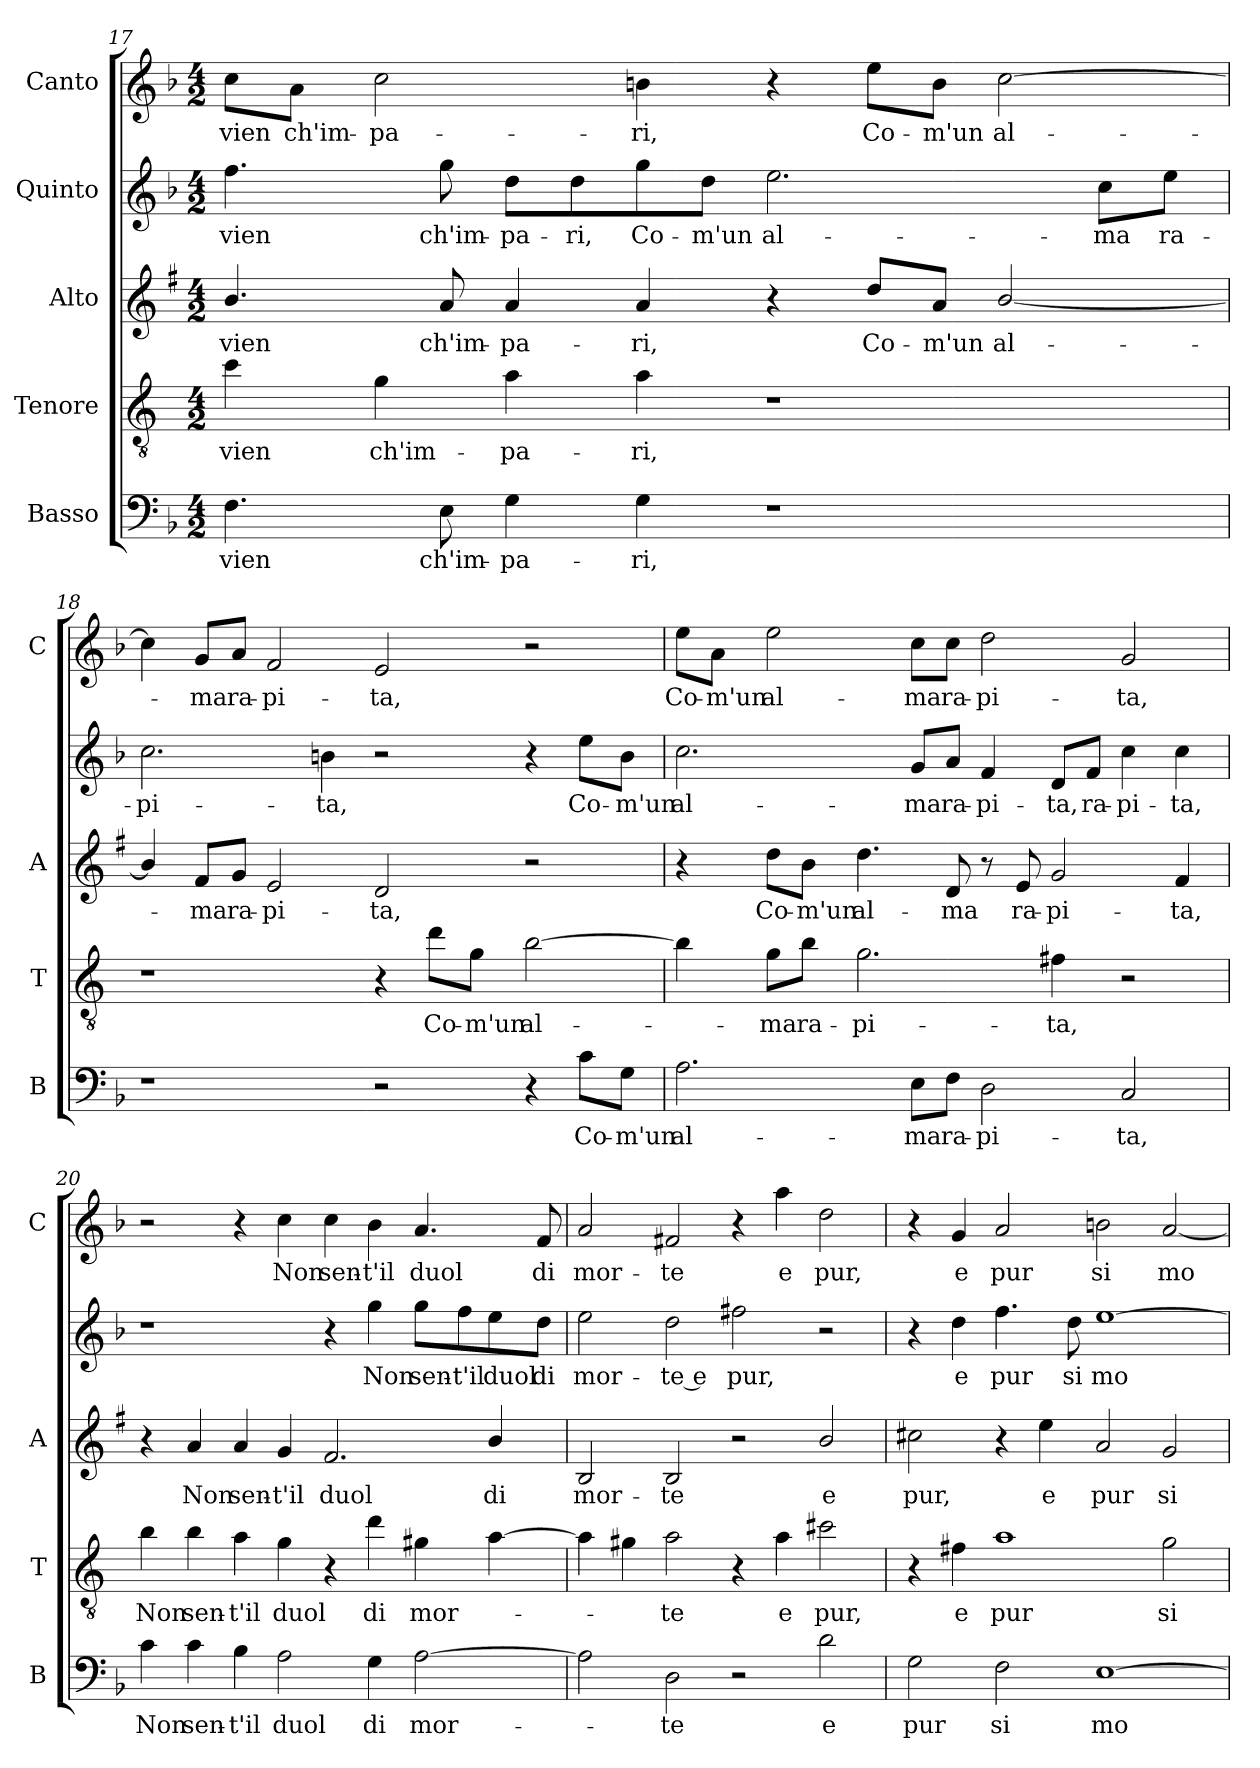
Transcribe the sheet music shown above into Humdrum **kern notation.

**kern	**text	**kern	**text	**kern	**text	**kern	**text	**kern	**text
*part5	*part5	*part4	*part4	*part3	*part3	*part2	*part2	*part1	*part1
*staff5	*staff5	*staff4	*staff4	*staff3	*staff3	*staff2	*staff2	*staff1	*staff1
*I"Basso	*	*I"Tenore	*	*I"Alto	*	*I"Quinto	*	*I"Canto	*
*I'B	*	*I'T	*	*I'A	*	*	*	*I'C	*
*clefF4	*	*clefGv2	*	*clefG2	*	*clefG2	*	*clefG2	*
*	*	*ITrd4c7	*	*ITrd1c2	*	*	*	*	*
*k[b-]	*	*k[b-]	*	*k[b-]	*	*k[b-]	*	*k[b-]	*
*F:	*	*F:	*	*F:	*	*F:	*	*F:	*
*M4/2	*	*M4/2	*	*M4/2	*	*M4/2	*	*M4/2	*
=17	=17	=17	=17	=17	=17	=17	=17	=17	=17
!	!LO:LY:b	!	!LO:LY:b	!	!LO:LY:b	!	!LO:LY:b	!	!LO:LY:b
4.F\	-vien	4f\	-vien	4.a/	-vien	4.ff\	-vien	8cc\L	-vien
!	!	!	!	!	!	!	!	!	!LO:LY:b
.	.	.	.	.	.	.	.	8a\J	ch'im-
!	!	!	!LO:LY:b	!	!	!	!	!	!LO:LY:b
.	.	4c\	ch'im-	.	.	.	.	2cc\	-pa-
!	!LO:LY:b	!	!	!	!LO:LY:b	!	!LO:LY:b	!	!
8E\	ch'im-	.	.	8g/	ch'im-	8gg\	ch'im-	.	.
!	!LO:LY:b	!	!LO:LY:b	!	!LO:LY:b	!	!LO:LY:b	!	!
4G\	-pa-	4d\	-pa-	4g/	-pa-	8dd\L	-pa-	.	.
!	!	!	!	!	!	!	!LO:LY:b	!	!
.	.	.	.	.	.	8dd\	-ri,	.	.
!	!LO:LY:b	!	!LO:LY:b	!	!LO:LY:b	!	!LO:LY:b	!	!LO:LY:b
4G\	-ri,	4d\	-ri,	4g/	-ri,	8gg\	Co-	4bn\	-ri,
!	!	!	!	!	!	!	!LO:LY:b	!	!
.	.	.	.	.	.	8dd\J	-m'un	.	.
!	!	!	!	!	!	!	!LO:LY:b	!	!
1r	.	1r	.	4r	.	2.ee\	al-	4r	.
!	!	!	!	!	!LO:LY:b	!	!	!	!LO:LY:b
.	.	.	.	8cc/L	Co-	.	.	8ee\L	Co-
!	!	!	!	!	!LO:LY:b	!	!	!	!LO:LY:b
.	.	.	.	8g/J	-m'un	.	.	8b\J	-m'un
!	!	!	!	!	!LO:LY:b	!	!	!	!LO:LY:b
.	.	.	.	[2a/	al-	.	.	[2cc\	al-
!	!	!	!	!	!	!	!LO:LY:b	!	!
.	.	.	.	.	.	8cc\L	-ma	.	.
!	!	!	!	!	!	!	!LO:LY:b	!	!
.	.	.	.	.	.	8ee\J	ra-	.	.
!!LO:LB:g=z
=18	=18	=18	=18	=18	=18	=18	=18	=18	=18
!	!	!	!	!	!	!	!LO:LY:b	!	!
1r	.	1r	.	4a/]	.	2.cc\	-pi-	4cc\]	.
!	!	!	!	!	!LO:LY:b	!	!	!	!LO:LY:b
.	.	.	.	8e/L	-ma	.	.	8g/L	-ma
!	!	!	!	!	!LO:LY:b	!	!	!	!LO:LY:b
.	.	.	.	8f/J	ra-	.	.	8a/J	ra-
!	!	!	!	!	!LO:LY:b	!	!	!	!LO:LY:b
.	.	.	.	2d/	-pi-	.	.	2f/	-pi-
!	!	!	!	!	!	!	!LO:LY:b	!	!
.	.	.	.	.	.	4bn\	-ta,	.	.
!	!	!	!	!	!LO:LY:b	!	!	!	!LO:LY:b
2r	.	4r	.	2c/	-ta,	2r	.	2e/	-ta,
!	!	!	!LO:LY:b	!	!	!	!	!	!
.	.	8g\L	Co-	.	.	.	.	.	.
!	!	!	!LO:LY:b	!	!	!	!	!	!
.	.	8c\J	-m'un	.	.	.	.	.	.
!	!	!	!LO:LY:b	!	!	!	!	!	!
4r	.	[2e\	al-	2r	.	4r	.	2r	.
!	!LO:LY:b	!	!	!	!	!	!LO:LY:b	!	!
8c\L	Co-	.	.	.	.	8ee\L	Co-	.	.
!	!LO:LY:b	!	!	!	!	!	!LO:LY:b	!	!
8G\J	-m'un	.	.	.	.	8b\J	-m'un	.	.
=19	=19	=19	=19	=19	=19	=19	=19	=19	=19
!	!LO:LY:b	!	!	!	!	!	!LO:LY:b	!	!LO:LY:b
2.A\	al-	4e\]	.	4r	.	2.cc\	al-	8ee\L	Co-
!	!	!	!	!	!	!	!	!	!LO:LY:b
.	.	.	.	.	.	.	.	8a\J	-m'un
!	!	!	!LO:LY:b	!	!LO:LY:b	!	!	!	!LO:LY:b
.	.	8c\L	-ma	8cc\L	Co-	.	.	2ee\	al-
!	!	!	!LO:LY:b	!	!LO:LY:b	!	!	!	!
.	.	8e\J	ra-	8a\J	-m'un	.	.	.	.
!	!	!	!LO:LY:b	!	!LO:LY:b	!	!	!	!
.	.	2.c\	-pi-	4.cc\	al-	.	.	.	.
!	!LO:LY:b	!	!	!	!	!	!LO:LY:b	!	!LO:LY:b
8E\L	-ma	.	.	.	.	8g/L	-ma	8cc\L	-ma
!	!LO:LY:b	!	!	!	!LO:LY:b	!	!LO:LY:b	!	!LO:LY:b
8F\J	ra-	.	.	8c/	-ma	8a/J	ra-	8cc\J	ra-
!	!LO:LY:b	!	!	!	!	!	!LO:LY:b	!	!LO:LY:b
2D\	-pi-	.	.	8r	.	4f/	-pi-	2dd\	-pi-
!	!	!	!	!	!LO:LY:b	!	!	!	!
.	.	.	.	8d/	ra-	.	.	.	.
!	!	!	!LO:LY:b	!	!LO:LY:b	!	!LO:LY:b	!	!
.	.	4Bn\	-ta,	2f/	-pi-	8d/L	-ta,	.	.
!	!	!	!	!	!	!	!LO:LY:b	!	!
.	.	.	.	.	.	8f/J	ra-	.	.
!	!LO:LY:b	!	!	!	!	!	!LO:LY:b	!	!LO:LY:b
2C/	-ta,	2r	.	.	.	4cc\	-pi-	2g/	-ta,
!	!	!	!	!	!LO:LY:b	!	!LO:LY:b	!	!
.	.	.	.	4e/	-ta,	4cc\	-ta,	.	.
!!LO:PB:g=z
=20	=20	=20	=20	=20	=20	=20	=20	=20	=20
!	!LO:LY:b	!	!LO:LY:b	!	!	!	!	!	!
4c\	Non	4e\	Non	4r	.	1r	.	2r	.
!	!LO:LY:b	!	!LO:LY:b	!	!LO:LY:b	!	!	!	!
4c\	sen-	4e\	sen-	4g/	Non	.	.	.	.
!	!LO:LY:b	!	!LO:LY:b	!	!LO:LY:b	!	!	!	!
4B-\	-t'il	4d\	-t'il	4g/	sen-	.	.	4r	.
!	!LO:LY:b	!	!LO:LY:b	!	!LO:LY:b	!	!	!	!LO:LY:b
2A\	duol	4c\	duol	4f/	-t'il	.	.	4cc\	Non
!	!	!	!	!	!LO:LY:b	!	!	!	!LO:LY:b
.	.	4r	.	2.e/	duol	4r	.	4cc\	sen-
!	!LO:LY:b	!	!LO:LY:b	!	!	!	!LO:LY:b	!	!LO:LY:b
4G\	di	4g\	di	.	.	4gg\	Non	4b-\	-t'il
!	!LO:LY:b	!	!LO:LY:b	!	!	!	!LO:LY:b	!	!LO:LY:b
[2A\	mor-	4c#X\	mor-	.	.	8gg\L	sen-	4.a/	duol
!	!	!	!	!	!	!	!LO:LY:b	!	!
.	.	.	.	.	.	8ff\	-t'il	.	.
!	!	!	!	!	!LO:LY:b	!	!LO:LY:b	!	!
.	.	[4d\	.	4a/	di	8ee\	duol	.	.
!	!	!	!	!	!	!	!LO:LY:b	!	!LO:LY:b
.	.	.	.	.	.	8dd\J	di	8f/	di
=21	=21	=21	=21	=21	=21	=21	=21	=21	=21
!	!	!	!	!	!LO:LY:b	!	!LO:LY:b	!	!LO:LY:b
2A\]	.	4d\]	.	2A/	mor-	2ee\	mor-	2a/	mor-
.	.	4c#X\	.	.	.	.	.	.	.
!	!LO:LY:b	!	!LO:LY:b	!	!LO:LY:b	!	!LO:LY:b	!	!LO:LY:b
2D\	-te	2d\	-te	2A/	-te	2dd\	-te e	2f#X/	-te
!	!	!	!	!	!	!	!LO:LY:b	!	!
2r	.	4r	.	2r	.	2ff#X\	pur,	4r	.
!	!	!	!LO:LY:b	!	!	!	!	!	!LO:LY:b
.	.	4d\	e	.	.	.	.	4aa\	e
!	!LO:LY:b	!	!LO:LY:b	!	!LO:LY:b	!	!	!	!LO:LY:b
2d\	e	2f#X\	pur,	2a/	e	2r	.	2dd\	pur,
=22	=22	=22	=22	=22	=22	=22	=22	=22	=22
!	!LO:LY:b	!	!	!	!LO:LY:b	!	!	!	!
2G\	pur	4r	.	2bn\	pur,	4r	.	4r	.
!	!	!	!LO:LY:b	!	!	!	!LO:LY:b	!	!LO:LY:b
.	.	4Bn\	e	.	.	4dd\	e	4g/	e
!	!LO:LY:b	!	!LO:LY:b	!	!	!	!LO:LY:b	!	!LO:LY:b
2F\	si	1d	pur	4r	.	4.ff\	pur	2a/	pur
!	!	!	!	!	!LO:LY:b	!	!	!	!
.	.	.	.	4dd\	e	.	.	.	.
!	!	!	!	!	!	!	!LO:LY:b	!	!
.	.	.	.	.	.	8dd\	si	.	.
!	!LO:LY:b	!	!	!	!LO:LY:b	!	!LO:LY:b	!	!LO:LY:b
[1E	mo-	.	.	2g/	pur	[1ee	mo-	2bn\	si
!	!	!	!LO:LY:b	!	!LO:LY:b	!	!	!	!LO:LY:b
.	.	2c\	si	2f/	si	.	.	[2a/	mo-
=	=	=	=	=	=	=	=	=	=
*-	*-	*-	*-	*-	*-	*-	*-	*-	*-
